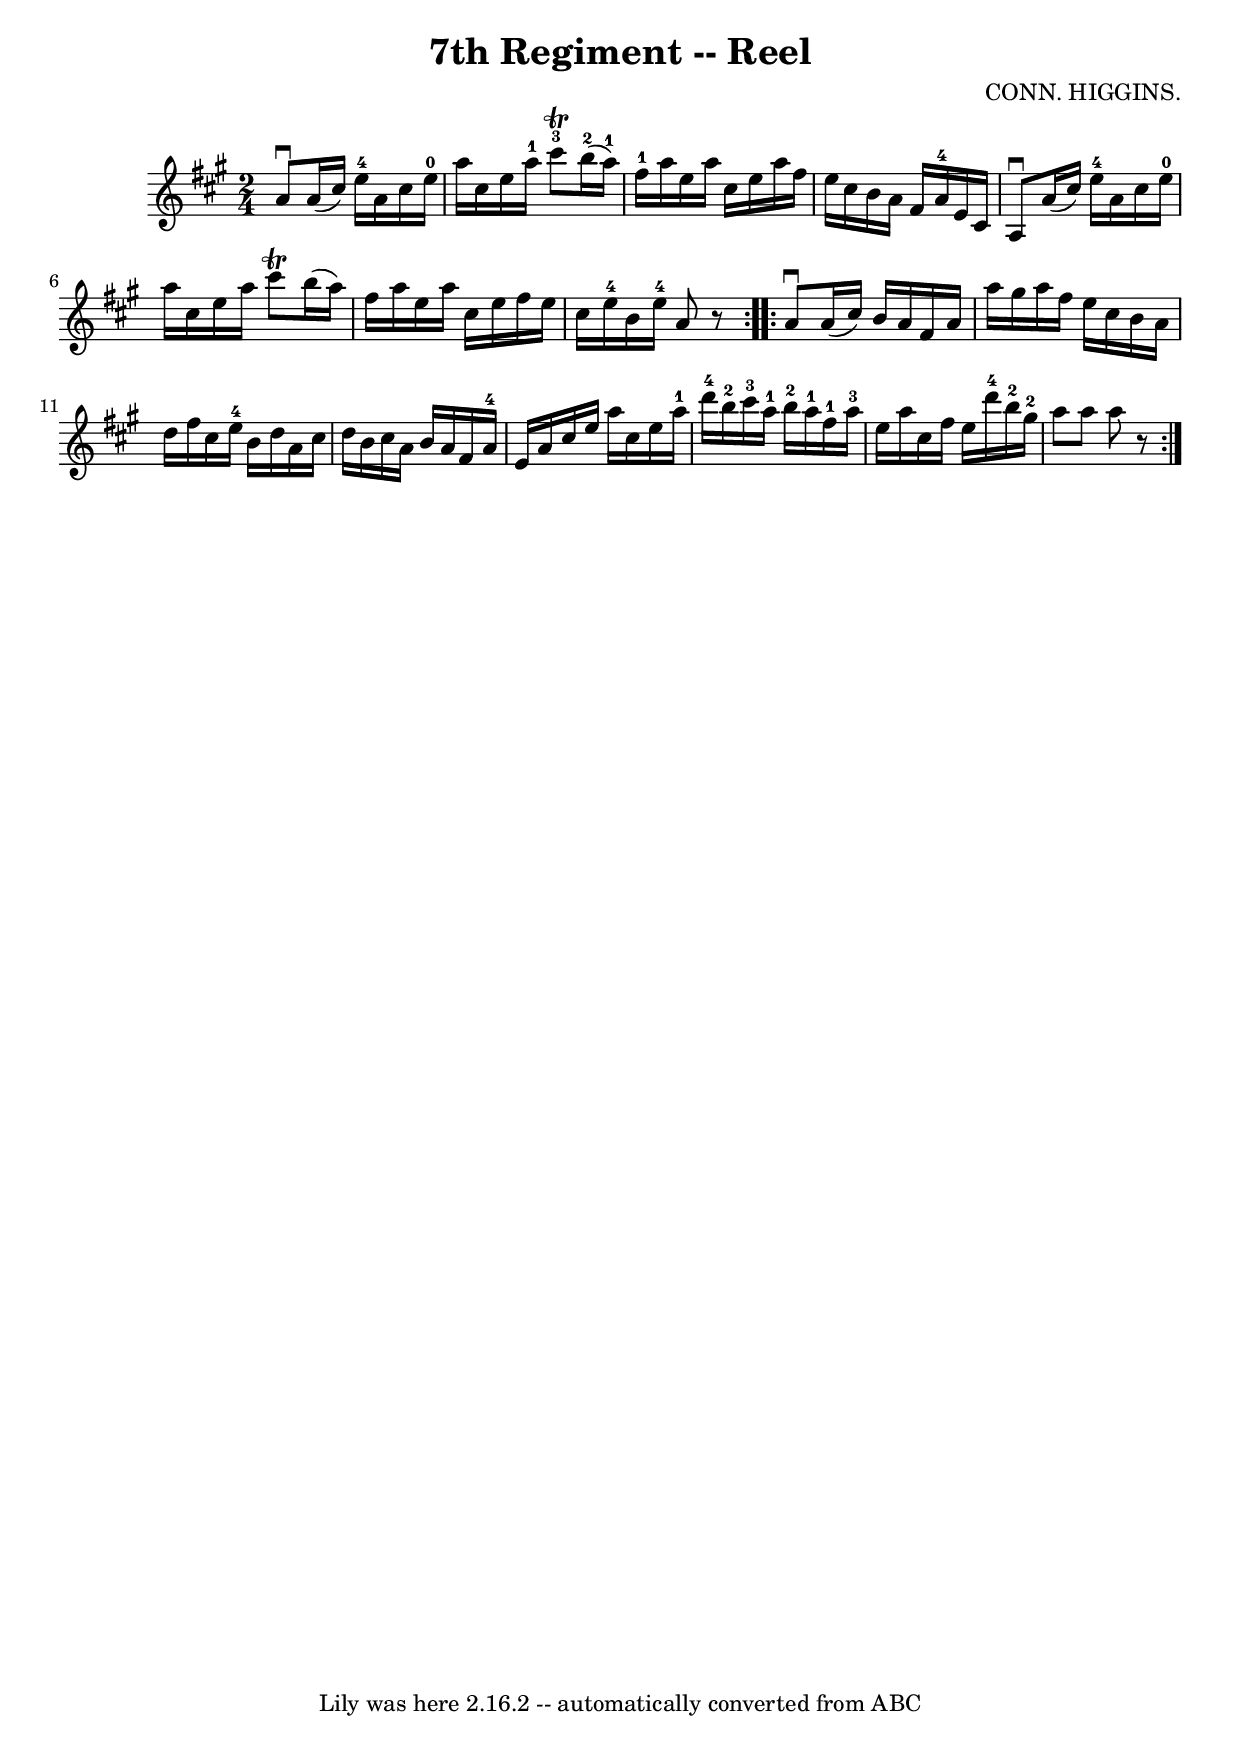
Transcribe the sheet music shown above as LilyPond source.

\version "2.16.2"
\include "Mammoth.ily"
\header {
  %% book = "Ryan's Mammoth Collection"
 composer = "CONN. HIGGINS."
 crossRefNumber = "1"
 footnotes = "\\\\Similar to Flowing Tide Hornpipe\\\\363"
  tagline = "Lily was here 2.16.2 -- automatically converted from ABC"
  title = "7th Regiment -- Reel"

}
voicedefault =  {



  \repeat volta 2 {

    \time 2/4 
    \key a \major

 a'8^\downbow a'16 (cs''16) e''16-4 a'16 cs''16 e''16-0    |
 a''16 cs''16 e''16 a''16-1 cs'''8-3^\trill b''16-2(a''16-1)   |
 fs''16-1 a''16 e''16 a''16 cs''16 e''16 a''16 fs''16    |
 e''16 cs''16 b'16 a'16 fs'16 a'16-4 e'16 cs'16     |
 a8^\downbow a'16 (cs''16) e''16-4 a'16 cs''16 e''16-0    |
 a''16 cs''16 e''16 a''16 cs'''8^\trill b''16 (a''16)    |
 fs''16 a''16 e''16 a''16 cs''16 e''16 fs''16 e''16     |
 cs''16 e''16-4 b'16 e''16-4 a'8    r8   
  }     
  \repeat volta 2 {
 a'8^\downbow a'16 (cs''16) b'16 a'16 fs'16 a'16     |
 a''16 gs''16 a''16 fs''16 e''16 cs''16 b'16 a'16     |
 d''16 fs''16 cs''16 e''16-4 b'16 d''16 a'16 cs''16      |
 d''16 b'16 cs''16 a'16 b'16 a'16 fs'16 a'16-4   |
 e'16 a'16 cs''16 e''16 a''16 cs''16 e''16 a''16-1    |
 d'''16-4 b''16-2 cs'''16-3 a''16-1 b''16-2 a''16-1 fs''16-1 a''16-3    |
    
 e''16 a''16 cs''16 fs''16 e''16 d'''16-4 b''16-2 gs''16-2    |
 a''8 a''8 a''8    r8   
  }   

}

\score{
  <<

    \context Staff="default"
    {
      \voicedefault 
      
    }

  >>
  \layout {
    
  }
  \midi {
  }

}
